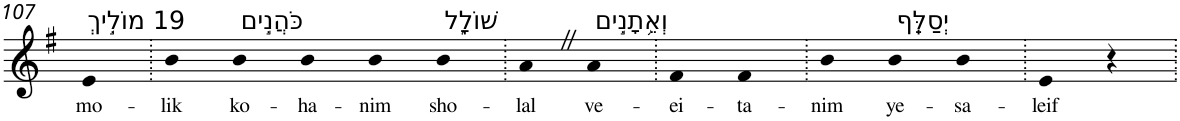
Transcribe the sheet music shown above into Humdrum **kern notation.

**kern	**text
*part1	*part1
*staff1	*staff1
*I"Piano	*
*I'Pno	*
!!LO:PB:g=z
*clefG2	*
*k[f#]	*
*G:	*
=107	=107
!LO:TX:a:t=19 מוֹלִ֣יךְ	!
!	!LO:LY:b
4e	mo-
=108.	=108.
!	!LO:LY:b
4b	-lik
!LO:TX:a:t=כֹּהֲנִ֣ים	!
!	!LO:LY:b
4b	ko-
!	!LO:LY:b
4b	-ha-
!	!LO:LY:b
4b	-nim
!LO:TX:a:t=שׁוֹלָ֑ל	!
!	!LO:LY:b
4b	sho-
=109.	=109.
!	!LO:LY:b
4aZ	-lal
!LO:TX:a:t=וְאֵ֥תָנִ֣ים	!
!	!LO:LY:b
4a	ve-
=110.	=110.
!	!LO:LY:b
4f#	-ei-
!	!LO:LY:b
4f#	-ta-
=111.	=111.
!	!LO:LY:b
4b	-nim
!LO:TX:a:t=יְסַלֵּֽף	!
!	!LO:LY:b
4b	ye-
!	!LO:LY:b
4b	-sa-
=112.	=112.
!	!LO:LY:b
4e	-leif
4r	.
=.	=.
*-	*-
